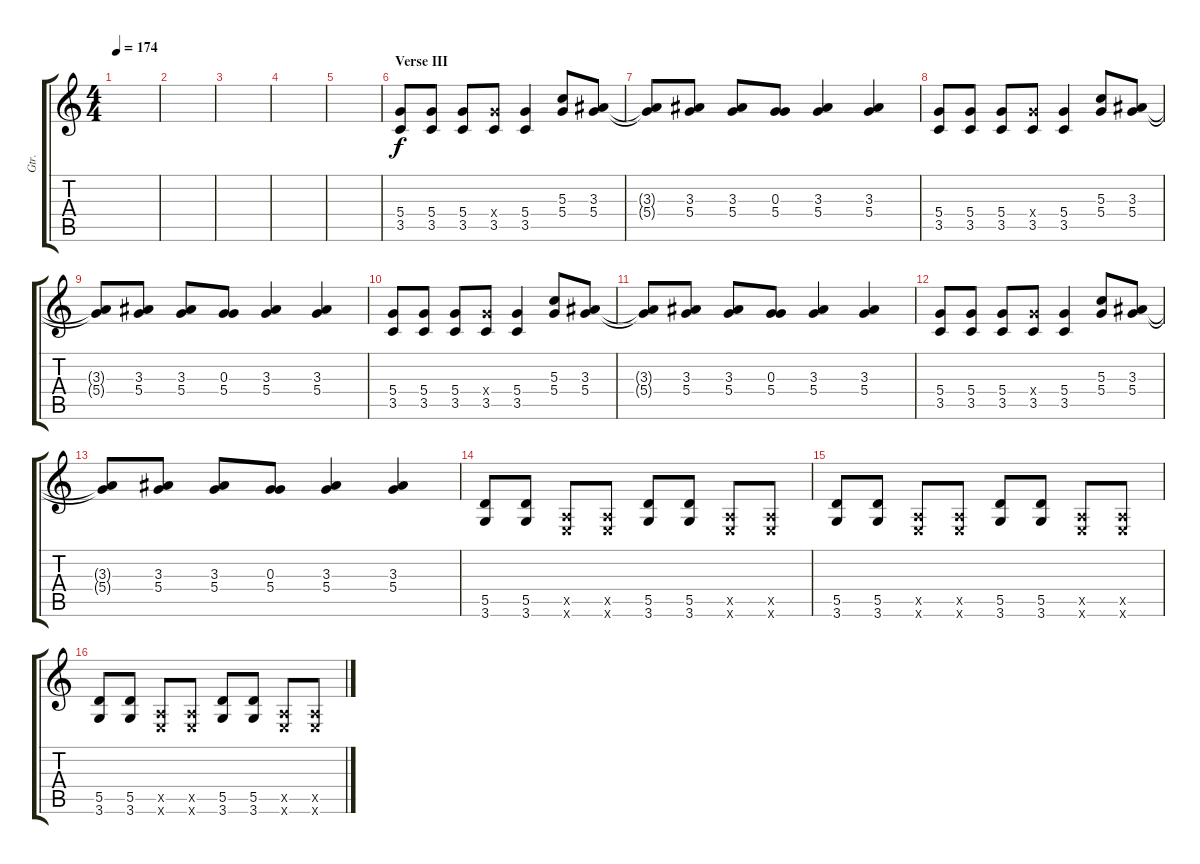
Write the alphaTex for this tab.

\track ("Gtr." "Gtr.") {instrument overdrivenguitar}
\staff {score tabs}
\tuning (E4 B3 G3 D3 A2 E2) {hide}
\ts (4 4)
\tempo 174
\clef g2
\ks c
|
|
|
|
|
\section ("" "Verse III")
(5.4 3.5).8 (5.4 3.5).8 (5.4 3.5).8 (5.4{x} 3.5).8 (5.4 3.5).4 (5.3 5.4).8 (3.3 5.4).8 |
(3.3{t} 5.4{t}).8 (3.3 5.4).8 (3.3 5.4).8 (0.3 5.4).8 (3.3 5.4).4 (3.3 5.4).4 |
(5.4 3.5).8 (5.4 3.5).8 (5.4 3.5).8 (5.4{x} 3.5).8 (5.4 3.5).4 (5.3 5.4).8 (3.3 5.4).8 |
(3.3{t} 5.4{t}).8 (3.3 5.4).8 (3.3 5.4).8 (0.3 5.4).8 (3.3 5.4).4 (3.3 5.4).4 |
(5.4 3.5).8 (5.4 3.5).8 (5.4 3.5).8 (5.4{x} 3.5).8 (5.4 3.5).4 (5.3 5.4).8 (3.3 5.4).8 |
(3.3{t} 5.4{t}).8 (3.3 5.4).8 (3.3 5.4).8 (0.3 5.4).8 (3.3 5.4).4 (3.3 5.4).4 |
(5.4 3.5).8 (5.4 3.5).8 (5.4 3.5).8 (5.4{x} 3.5).8 (5.4 3.5).4 (5.3 5.4).8 (3.3 5.4).8 |
(3.3{t} 5.4{t}).8 (3.3 5.4).8 (3.3 5.4).8 (0.3 5.4).8 (3.3 5.4).4 (3.3 5.4).4 |
(5.5 3.6).8 (5.5 3.6).8 (0.5{x} 0.6{x}).8 (0.5{x} 0.6{x}).8 (5.5 3.6).8 (5.5 3.6).8 (0.5{x} 0.6{x}).8 (0.5{x} 0.6{x}).8 |
(5.5 3.6).8 (5.5 3.6).8 (0.5{x} 0.6{x}).8 (0.5{x} 0.6{x}).8 (5.5 3.6).8 (5.5 3.6).8 (0.5{x} 0.6{x}).8 (0.5{x} 0.6{x}).8 |
(5.5 3.6).8 (5.5 3.6).8 (0.5{x} 0.6{x}).8 (0.5{x} 0.6{x}).8 (5.5 3.6).8 (5.5 3.6).8 (0.5{x} 0.6{x}).8 (0.5{x} 0.6{x}).8
